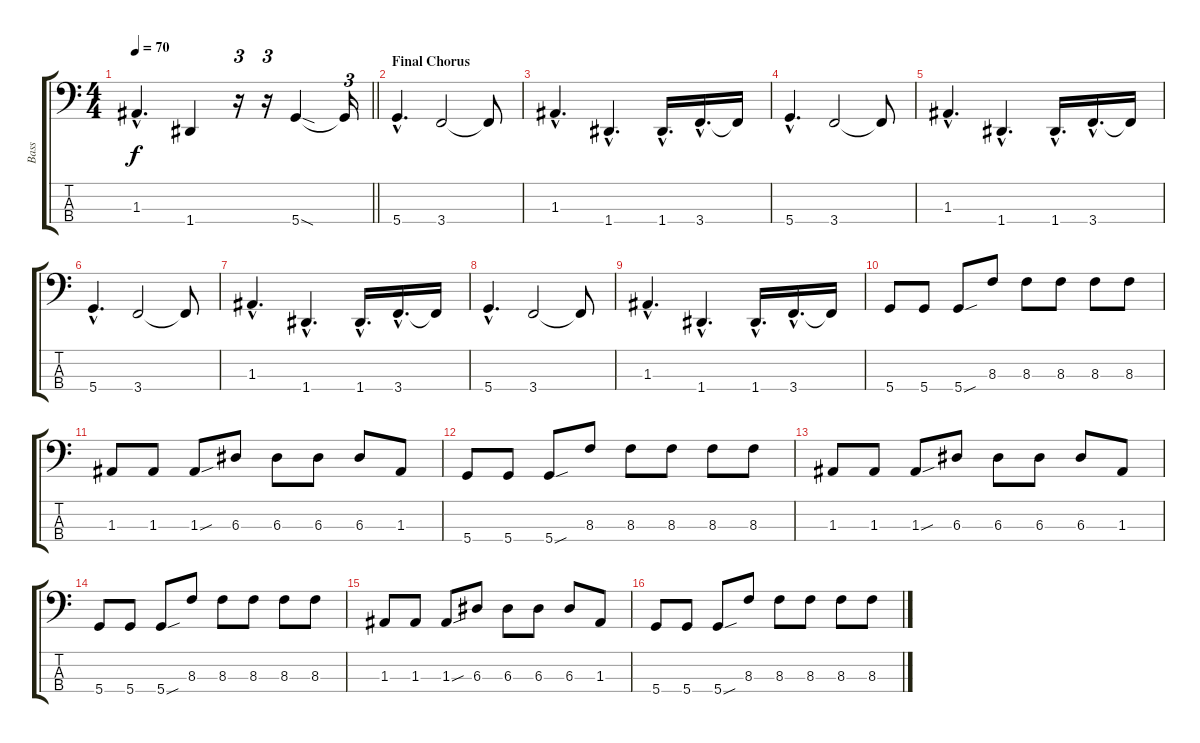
\track ("Bass" "Bass") {instrument electricbassfinger}
\staff {score tabs}
\tuning (G2 D2 A1 D1) {hide}
\ts (4 4)
\tempo 70
\clef f4
\barLineRight lightlight
\ks c
1.3{hac}.4{d dy f} 1.4.4 r.16{tu (3 2)} r.16{tu (3 2)} 5.4{sod}.4 5.4{t}.16{tu (3 2)} |
\section ("" "Final Chorus")
5.4{hac}.4{d} 3.4.2 3.4{t}.8 |
1.3{hac}.4{d} 1.4{hac}.4{d} 1.4{hac}.16{d} 3.4{hac}.16{d} 3.4{t}.16 |
5.4{hac}.4{d} 3.4.2 3.4{t}.8 |
1.3{hac}.4{d} 1.4{hac}.4{d} 1.4{hac}.16{d} 3.4{hac}.16{d} 3.4{t}.16 |
5.4{hac}.4{d} 3.4.2 3.4{t}.8 |
1.3{hac}.4{d} 1.4{hac}.4{d} 1.4{hac}.16{d} 3.4{hac}.16{d} 3.4{t}.16 |
5.4{hac}.4{d} 3.4.2 3.4{t}.8 |
1.3{hac}.4{d} 1.4{hac}.4{d} 1.4{hac}.16{d} 3.4{hac}.16{d} 3.4{t}.16 |
5.4.8 5.4.8 5.4{sou}.8 8.3.8 8.3.8 8.3.8 8.3.8 8.3.8 |
1.3.8 1.3.8 1.3{sou}.8 6.3.8 6.3.8 6.3.8 6.3.8 1.3.8 |
5.4.8 5.4.8 5.4{sou}.8 8.3.8 8.3.8 8.3.8 8.3.8 8.3.8 |
1.3.8 1.3.8 1.3{sou}.8 6.3.8 6.3.8 6.3.8 6.3.8 1.3.8 |
5.4.8 5.4.8 5.4{sou}.8 8.3.8 8.3.8 8.3.8 8.3.8 8.3.8 |
1.3.8 1.3.8 1.3{sou}.8 6.3.8 6.3.8 6.3.8 6.3.8 1.3.8 |
5.4.8 5.4.8 5.4{sou}.8 8.3.8 8.3.8 8.3.8 8.3.8 8.3.8
